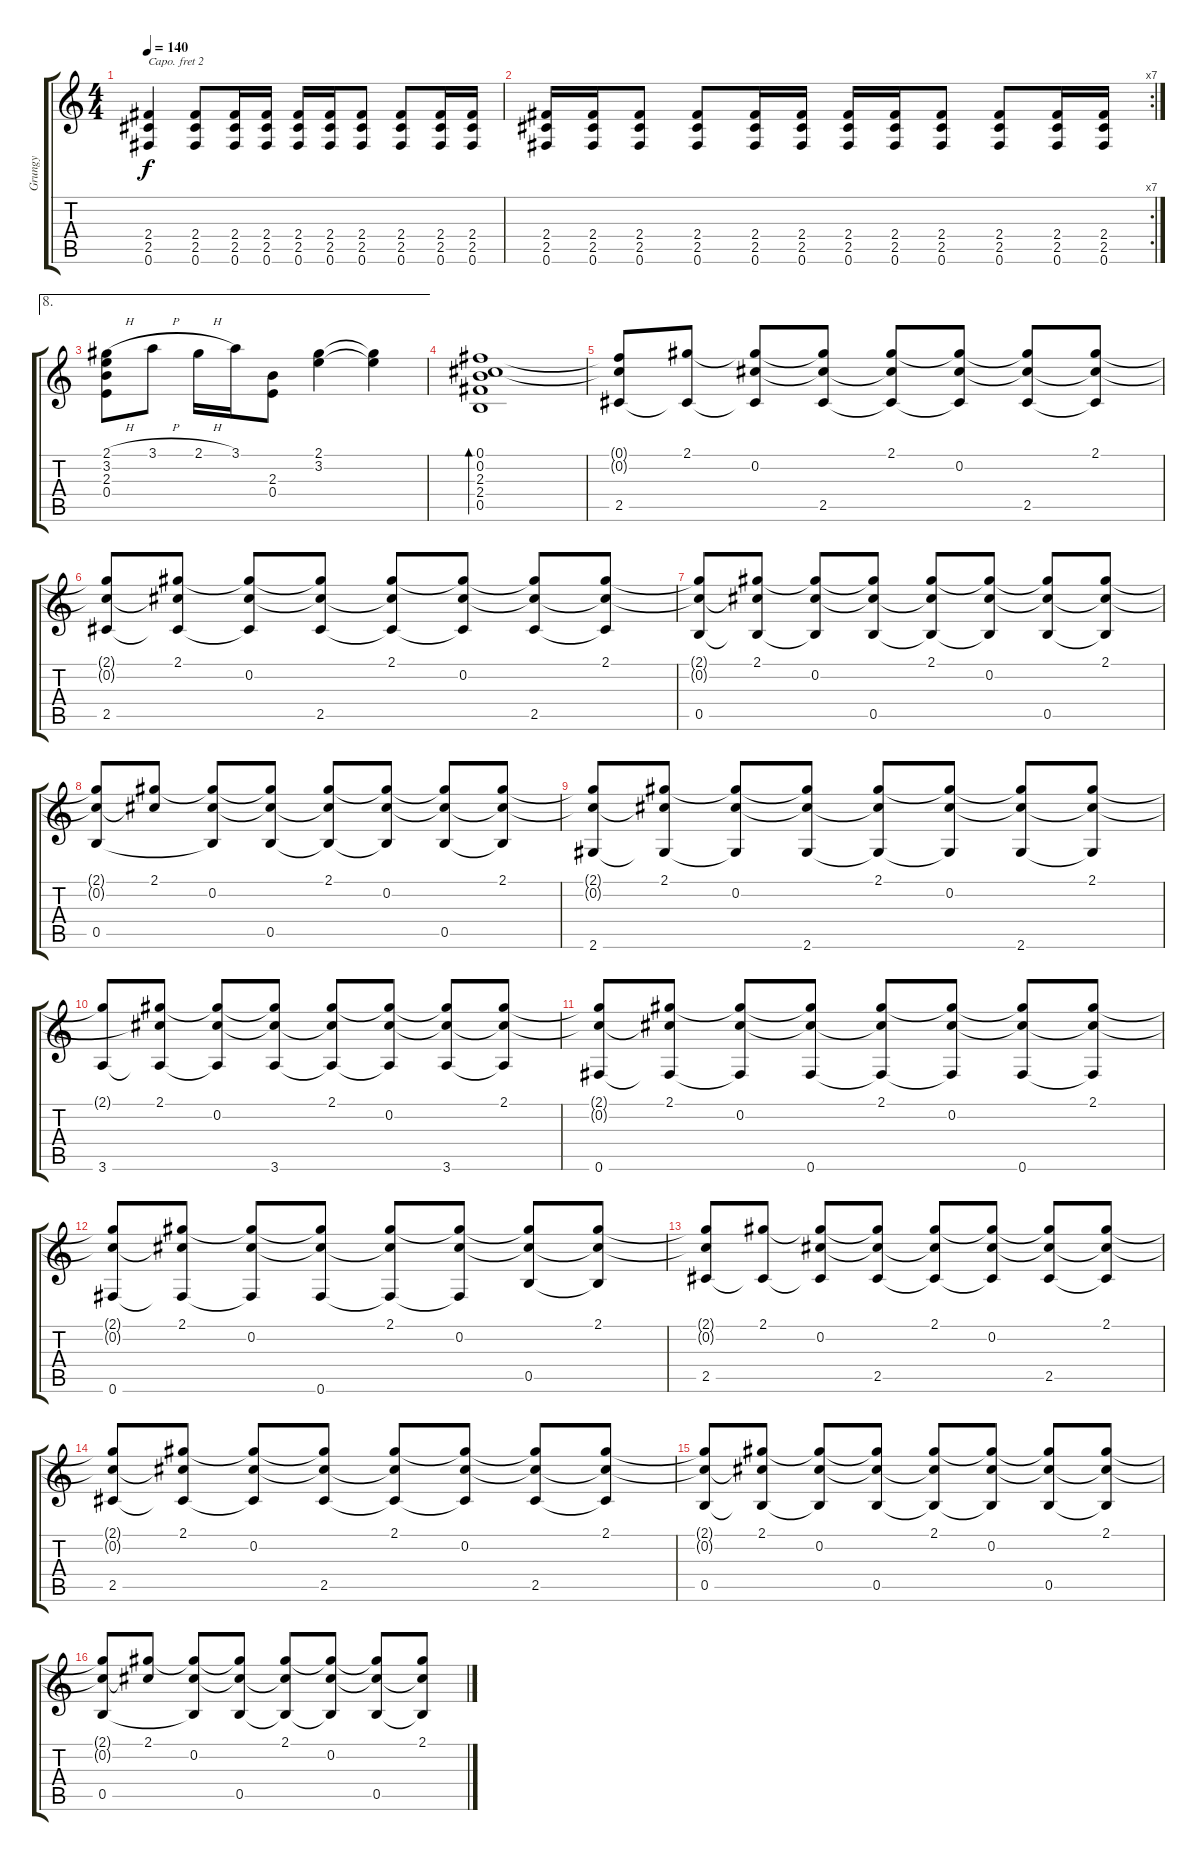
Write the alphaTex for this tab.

\track ("Grungy" "Grungy") {instrument electricguitarclean}
\staff {score tabs}
\capo 2
\tuning (E4 B3 G3 D3 A2 E2) {hide}
\ts (4 4)
\tempo 140
\clef g2
\ks c
(2.4 2.5 0.6).4{dy f} (2.4 2.5 0.6).8 (2.4 2.5 0.6).16 (2.4 2.5 0.6).16 (2.4 2.5 0.6).16 (2.4 2.5 0.6).16 (2.4 2.5 0.6).8 (2.4 2.5 0.6).8 (2.4 2.5 0.6).16 (2.4 2.5 0.6).16 |
\rc 7
(2.4 2.5 0.6).16 (2.4 2.5 0.6).16 (2.4 2.5 0.6).8 (2.4 2.5 0.6).8 (2.4 2.5 0.6).16 (2.4 2.5 0.6).16 (2.4 2.5 0.6).16 (2.4 2.5 0.6).16 (2.4 2.5 0.6).8 (2.4 2.5 0.6).8 (2.4 2.5 0.6).16 (2.4 2.5 0.6).16 |
\ae 8
(2.1{h} 3.2 2.3 0.4).8 3.1{h}.8 2.1{h}.16 3.1.16 (2.3 0.4).8 (2.1 3.2).4 (2.1{t} 3.2{t}).4 |
(0.1 0.2 2.3 2.4 0.5).1{bd 480} |
(0.1{t} 0.2{t} 2.5).8{volume 8 balance 0 instrument tremolostrings} (2.1 2.5{t}).8 (2.1{t} 0.2 2.5{t}).8 (2.1{t} 0.2{t} 2.5).8 (2.1 0.2{t} 2.5{t}).8 (2.1{t} 0.2 2.5{t}).8 (2.1{t} 0.2{t} 2.5).8 (2.1 0.2{t} 2.5{t}).8 |
(2.1{t} 0.2{t} 2.5).8{balance 16} (2.1 0.2{t} 2.5{t}).8 (2.1{t} 0.2 2.5{t}).8 (2.1{t} 0.2{t} 2.5).8 (2.1 0.2{t} 2.5{t}).8 (2.1{t} 0.2 2.5{t}).8 (2.1{t} 0.2{t} 2.5).8 (2.1 0.2{t} 2.5{t}).8 |
(2.1{t} 0.2{t} 0.5).8{balance 0} (2.1 0.2{t} 0.5{t}).8 (2.1{t} 0.2 0.5{t}).8 (2.1{t} 0.2{t} 0.5).8 (2.1 0.2{t} 0.5{t}).8 (2.1{t} 0.2 0.5{t}).8 (2.1{t} 0.2{t} 0.5).8 (2.1 0.2{t} 0.5{t}).8 |
(2.1{t} 0.2{t} 0.5).8{balance 16} (2.1 0.2{t}).8 (2.1{t} 0.2 0.5{t}).8 (2.1{t} 0.2{t} 0.5).8 (2.1 0.2{t} 0.5{t}).8 (2.1{t} 0.2 0.5{t}).8 (2.1{t} 0.2{t} 0.5).8 (2.1 0.2{t} 0.5{t}).8 |
(2.1{t} 0.2{t} 2.6).8{balance 0} (2.1 0.2{t} 2.6{t}).8 (2.1{t} 0.2 2.6{t}).8 (2.1{t} 0.2{t} 2.6).8 (2.1 0.2{t} 2.6{t}).8 (2.1{t} 0.2 2.6{t}).8 (2.1{t} 0.2{t} 2.6).8 (2.1 0.2{t} 2.6{t}).8 |
(2.1{t} 3.6).8{balance 16} (2.1 0.2{t} 3.6{t}).8 (2.1{t} 0.2 3.6{t}).8 (2.1{t} 0.2{t} 3.6).8 (2.1 0.2{t} 3.6{t}).8 (2.1{t} 0.2 3.6{t}).8 (2.1{t} 0.2{t} 3.6).8 (2.1 0.2{t} 3.6{t}).8 |
(2.1{t} 0.2{t} 0.6).8 (2.1 0.2{t} 0.6{t}).8{balance 0} (2.1{t} 0.2 0.6{t}).8 (2.1{t} 0.2{t} 0.6).8 (2.1 0.2{t} 0.6{t}).8 (2.1{t} 0.2 0.6{t}).8 (2.1{t} 0.2{t} 0.6).8 (2.1 0.2{t} 0.6{t}).8 |
(2.1{t} 0.2{t} 0.6).8{balance 16} (2.1 0.2{t} 0.6{t}).8 (2.1{t} 0.2 0.6{t}).8 (2.1{t} 0.2{t} 0.6).8 (2.1 0.2{t} 0.6{t}).8 (2.1{t} 0.2 0.6{t}).8 (2.1{t} 0.2{t} 0.5).8 (2.1 0.2{t} 0.5{t}).8 |
(2.1{t} 0.2{t} 2.5).8{volume 10 balance 0 instrument tremolostrings} (2.1 2.5{t}).8 (2.1{t} 0.2 2.5{t}).8 (2.1{t} 0.2{t} 2.5).8 (2.1 0.2{t} 2.5{t}).8 (2.1{t} 0.2 2.5{t}).8 (2.1{t} 0.2{t} 2.5).8 (2.1 0.2{t} 2.5{t}).8 |
(2.1{t} 0.2{t} 2.5).8{balance 16} (2.1 0.2{t} 2.5{t}).8 (2.1{t} 0.2 2.5{t}).8 (2.1{t} 0.2{t} 2.5).8 (2.1 0.2{t} 2.5{t}).8 (2.1{t} 0.2 2.5{t}).8 (2.1{t} 0.2{t} 2.5).8 (2.1 0.2{t} 2.5{t}).8 |
(2.1{t} 0.2{t} 0.5).8{volume 6 balance 0} (2.1 0.2{t} 0.5{t}).8 (2.1{t} 0.2 0.5{t}).8 (2.1{t} 0.2{t} 0.5).8 (2.1 0.2{t} 0.5{t}).8 (2.1{t} 0.2 0.5{t}).8 (2.1{t} 0.2{t} 0.5).8 (2.1 0.2{t} 0.5{t}).8 |
(2.1{t} 0.2{t} 0.5).8{balance 16} (2.1 0.2{t}).8 (2.1{t} 0.2 0.5{t}).8 (2.1{t} 0.2{t} 0.5).8 (2.1 0.2{t} 0.5{t}).8 (2.1{t} 0.2 0.5{t}).8 (2.1{t} 0.2{t} 0.5).8 (2.1 0.2{t} 0.5{t}).8
